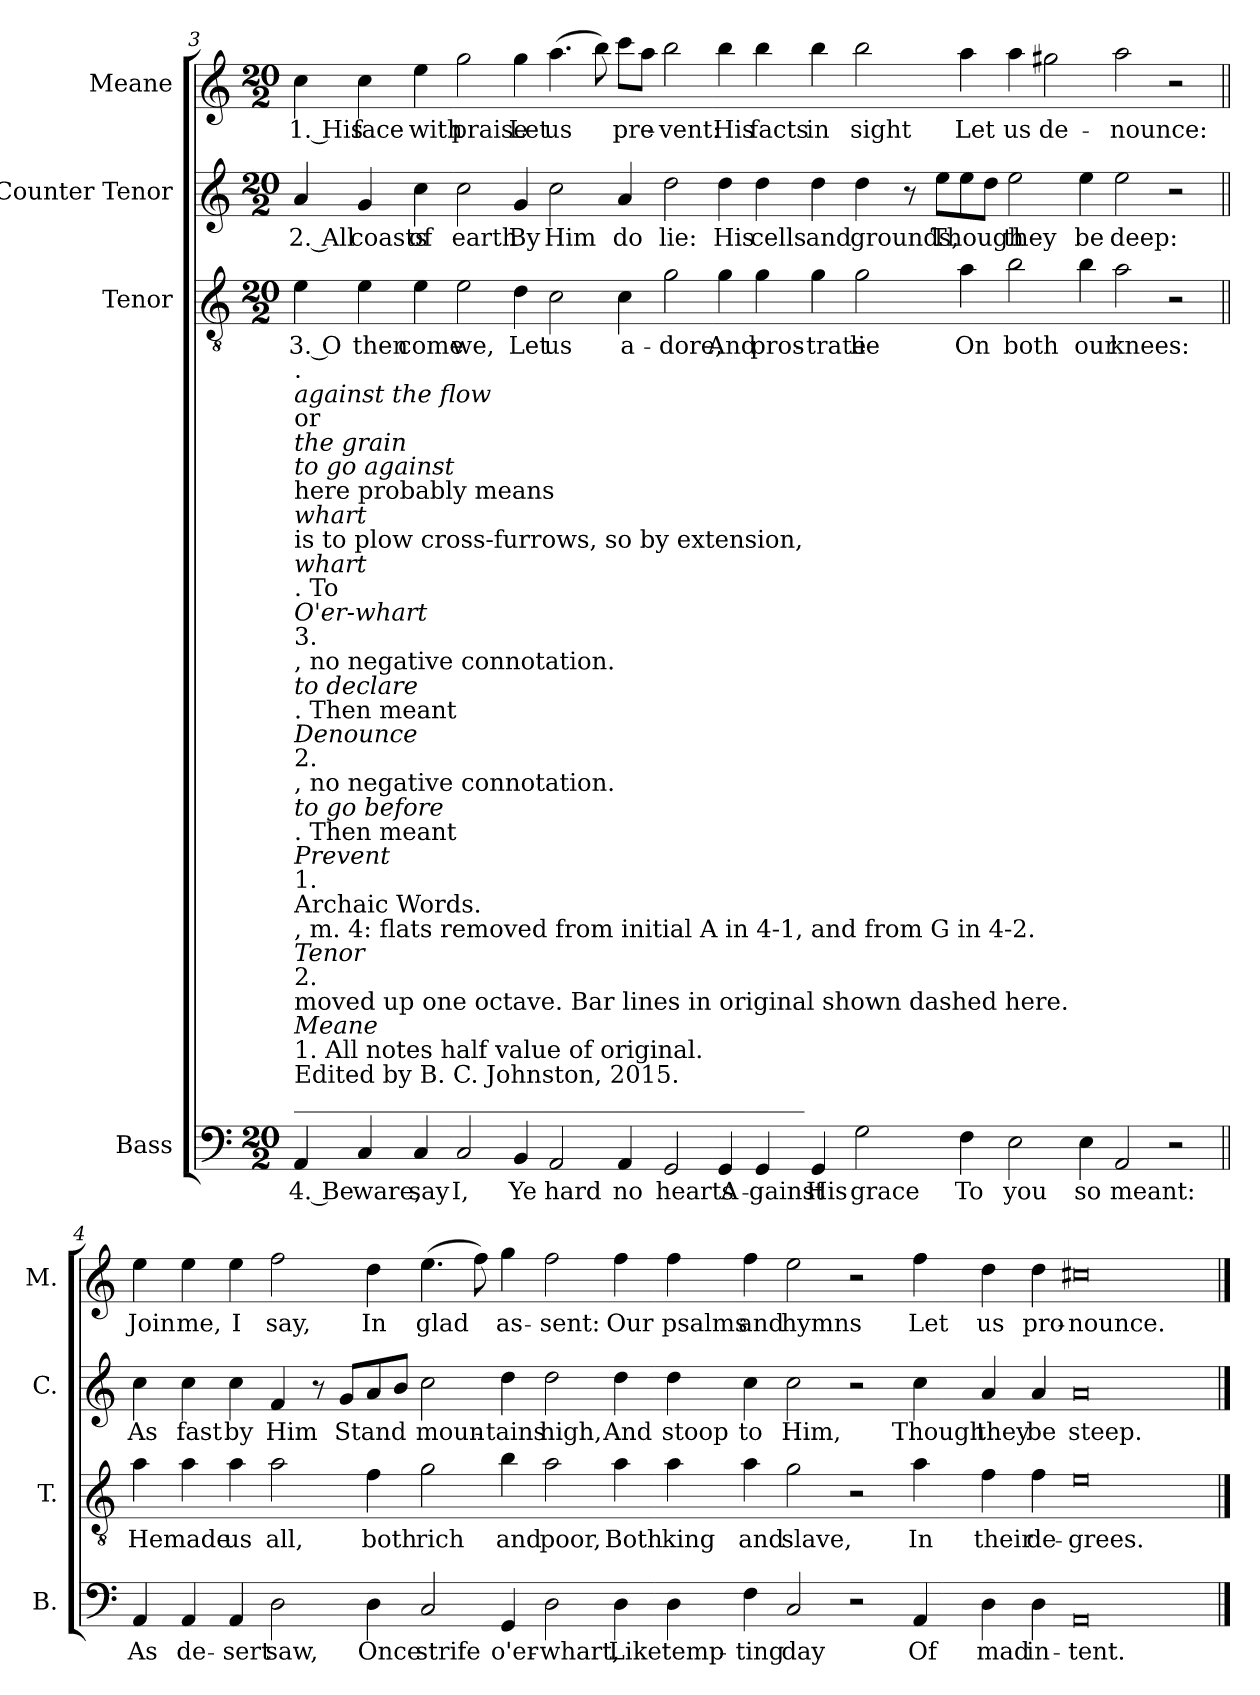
**kern	**text	**kern	**text	**kern	**text	**kern	**text
*part4	*part4	*part3	*part3	*part2	*part2	*part1	*part1
*staff4	*staff4	*staff3	*staff3	*staff2	*staff2	*staff1	*staff1
*I"Bass	*	*I"Tenor	*	*I"Counter Tenor	*	*I"Meane	*
*I'B.	*	*I'T.	*	*I'C.	*	*I'M.	*
!!LO:PB:g=z
*clefF4	*	*clefGv2	*	*clefG2	*	*clefG2	*
*k[]	*	*k[]	*	*k[]	*	*k[]	*
*M20/2	*	*M20/2	*	*M20/2	*	*M20/2	*
=3	=3	=3	=3	=3	=3	=3	=3
!LO:TX:a:t=__________________________________________	!	!	!	!	!	!	!
!LO:TX:a:t=Edited by B. C. Johnston, 2015.	!	!	!	!	!	!	!
!LO:TX:a:t=1. All notes half value of original.	!	!	!	!	!	!	!
!LO:TX:a:i:t=Meane	!	!	!	!	!	!	!
!LO:TX:a:t=moved up one octave. Bar lines in original shown dashed here.	!	!	!	!	!	!	!
!LO:TX:a:t=2.	!	!	!	!	!	!	!
!LO:TX:a:i:t=Tenor	!	!	!	!	!	!	!
!LO:TX:a:t=, m. 4&colon; flats removed from initial A in 4-1, and from G in 4-2.	!	!	!	!	!	!	!
!LO:TX:a:t=Archaic Words.	!	!	!	!	!	!	!
!LO:TX:a:t=1.	!	!	!	!	!	!	!
!LO:TX:a:i:t=Prevent	!	!	!	!	!	!	!
!LO:TX:a:t=. Then meant	!	!	!	!	!	!	!
!LO:TX:a:i:t=to go before	!	!	!	!	!	!	!
!LO:TX:a:t=, no negative connotation.	!	!	!	!	!	!	!
!LO:TX:a:t=2.	!	!	!	!	!	!	!
!LO:TX:a:i:t=Denounce	!	!	!	!	!	!	!
!LO:TX:a:t=. Then meant	!	!	!	!	!	!	!
!LO:TX:a:i:t=to declare	!	!	!	!	!	!	!
!LO:TX:a:t=, no negative connotation.	!	!	!	!	!	!	!
!LO:TX:a:t=3.	!	!	!	!	!	!	!
!LO:TX:a:i:t=O'er-whart	!	!	!	!	!	!	!
!LO:TX:a:t=. To	!	!	!	!	!	!	!
!LO:TX:a:i:t=whart	!	!	!	!	!	!	!
!LO:TX:a:t=is to plow cross-furrows, so by extension,	!	!	!	!	!	!	!
!LO:TX:a:i:t=whart	!	!	!	!	!	!	!
!LO:TX:a:t=here probably means	!	!	!	!	!	!	!
!LO:TX:a:i:t=to go against	!	!	!	!	!	!	!
!LO:TX:a:i:t=the grain	!	!	!	!	!	!	!
!LO:TX:a:t=or	!	!	!	!	!	!	!
!LO:TX:a:i:t=against the flow	!	!	!	!	!	!	!
!LO:TX:a:t=.	!	!	!	!	!	!	!
!	!LO:LY:b	!	!LO:LY:b	!	!LO:LY:b	!	!LO:LY:b
4AA/	4. Be-	4e\	3. O	4a/	2. All	4cc\	1. His
!	!LO:LY:b	!	!LO:LY:b	!	!LO:LY:b	!	!LO:LY:b
4C/	-ware,	4e\	then	4g/	coasts	4cc\	face
!	!LO:LY:b	!	!LO:LY:b	!	!LO:LY:b	!	!LO:LY:b
4C/	say	4e\	come	4cc\	of	4ee\	with
!	!LO:LY:b	!	!LO:LY:b	!	!LO:LY:b	!	!LO:LY:b
2C/	I,	2e\	we,	2cc\	earth	2gg\	praise
!	!LO:LY:b	!	!LO:LY:b	!	!LO:LY:b	!	!LO:LY:b
4BB/	Ye	4d\	Let	4g/	By	4gg\	Let
!	!LO:LY:b	!	!LO:LY:b	!	!LO:LY:b	!	!LO:LY:b
2AA/	hard	2c\	us	2cc\	Him	(>4.aa\	us
.	.	.	.	.	.	8bb\)	.
!	!LO:LY:b	!	!LO:LY:b	!	!LO:LY:b	!	!LO:LY:b
4AA/	no	4c\	a-	4a/	do	8ccc\L	pre-
.	.	.	.	.	.	8aa\J	.
!	!LO:LY:b	!	!LO:LY:b	!	!LO:LY:b	!	!LO:LY:b
2GG/	hearts	2g\	-dore,	2dd\	lie:	2bb\	-vent:
!	!LO:LY:b	!	!LO:LY:b	!	!LO:LY:b	!	!LO:LY:b
4GG/	A-	4g\	And	4dd\	His	4bb\	His
!	!LO:LY:b	!	!LO:LY:b	!	!LO:LY:b	!	!LO:LY:b
4GG/	-gainst	4g\	pros-	4dd\	cells	4bb\	facts
!	!LO:LY:b	!	!LO:LY:b	!	!LO:LY:b	!	!LO:LY:b
4GG/	His	4g\	-trate	4dd\	and	4bb\	in
!	!LO:LY:b	!	!LO:LY:b	!	!LO:LY:b	!	!LO:LY:b
2G\	grace	2g\	lie	4dd\	grounds,	2bb\	sight
.	.	.	.	8r	.	.	.
!	!	!	!	!	!LO:LY:b	!	!
.	.	.	.	8ee\L	Though	.	.
!	!LO:LY:b	!	!LO:LY:b	!	!	!	!LO:LY:b
4F\	To	4a\	On	8ee\	.	4aa\	Let
.	.	.	.	8dd\J	.	.	.
!	!LO:LY:b	!	!LO:LY:b	!	!LO:LY:b	!	!LO:LY:b
2E\	you	2b\	both	2ee\	they	4aa\	us
!	!	!	!	!	!	!	!LO:LY:b
.	.	.	.	.	.	2gg#X\	de-
!	!LO:LY:b	!	!LO:LY:b	!	!LO:LY:b	!	!
4E\	so	4b\	our	4ee\	be	.	.
!	!LO:LY:b	!	!LO:LY:b	!	!LO:LY:b	!	!LO:LY:b
2AA/	meant:	2a\	knees:	2ee\	deep:	2aa\	-nounce:
2r	.	2r	.	2r	.	2r	.
!!LO:LB:g=z
=4||	=4||	=4||	=4||	=4||	=4||	=4||	=4||
!	!LO:LY:b	!	!LO:LY:b	!	!LO:LY:b	!	!LO:LY:b
4AA/	As	4a\	He	4cc\	As	4ee\	Join
!	!LO:LY:b	!	!LO:LY:b	!	!LO:LY:b	!	!LO:LY:b
4AA/	de-	4a\	made	4cc\	fast	4ee\	me,
!	!LO:LY:b	!	!LO:LY:b	!	!LO:LY:b	!	!LO:LY:b
4AA/	-sert	4a\	us	4cc\	by	4ee\	I
!	!LO:LY:b	!	!LO:LY:b	!	!LO:LY:b	!	!LO:LY:b
2D\	saw,	2a\	all,	4f/	Him	2ff\	say,
.	.	.	.	8r	.	.	.
!	!	!	!	!	!LO:LY:b	!	!
.	.	.	.	8g/L	Stand	.	.
!	!LO:LY:b	!	!LO:LY:b	!	!	!	!LO:LY:b
4D\	Once	4f\	both	8a/	.	4dd\	In
.	.	.	.	8b/J	.	.	.
!	!LO:LY:b	!	!LO:LY:b	!	!LO:LY:b	!	!LO:LY:b
2C/	strife	2g\	rich	2cc\	moun-	(>4.ee\	glad
.	.	.	.	.	.	8ff\)	.
!	!LO:LY:b	!	!LO:LY:b	!	!LO:LY:b	!	!LO:LY:b
4GG/	o'er-	4b\	and	4dd\	-tains	4gg\	as-
!	!LO:LY:b	!	!LO:LY:b	!	!LO:LY:b	!	!LO:LY:b
2D\	-whart,	2a\	poor,	2dd\	high,	2ff\	-sent:
!	!LO:LY:b	!	!LO:LY:b	!	!LO:LY:b	!	!LO:LY:b
4D\	Like	4a\	Both	4dd\	And	4ff\	Our
!	!LO:LY:b	!	!LO:LY:b	!	!LO:LY:b	!	!LO:LY:b
4D\	temp-	4a\	king	4dd\	stoop	4ff\	psalms
!	!LO:LY:b	!	!LO:LY:b	!	!LO:LY:b	!	!LO:LY:b
4F\	-ting	4a\	and	4cc\	to	4ff\	and
!	!LO:LY:b	!	!LO:LY:b	!	!LO:LY:b	!	!LO:LY:b
2C/	day	2g\	slave,	2cc\	Him,	2ee\	hymns
2r	.	2r	.	2r	.	2r	.
!	!LO:LY:b	!	!LO:LY:b	!	!LO:LY:b	!	!LO:LY:b
4AA/	Of	4a\	In	4cc\	Though	4ff\	Let
!	!LO:LY:b	!	!LO:LY:b	!	!LO:LY:b	!	!LO:LY:b
4D\	mad	4f\	their	4a/	they	4dd\	us
!	!LO:LY:b	!	!LO:LY:b	!	!LO:LY:b	!	!LO:LY:b
4D\	in-	4f\	de-	4a/	be	4dd\	pro-
!	!LO:LY:b	!	!LO:LY:b	!	!LO:LY:b	!	!LO:LY:b
0AA	-tent.	0e	-grees.	0a	steep.	0cc#X	-nounce.
==	==	==	==	==	==	==	==
*-	*-	*-	*-	*-	*-	*-	*-
